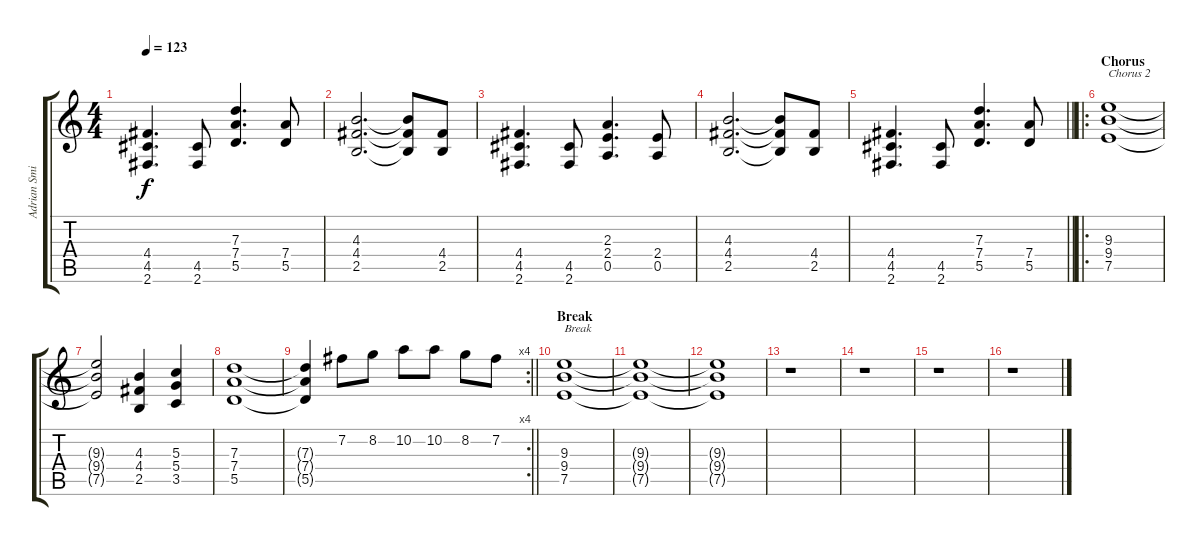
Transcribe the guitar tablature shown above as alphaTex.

\track ("Adrian Smith" "Adrian Smi") {instrument overdrivenguitar}
\staff {score tabs}
\tuning (E4 B3 G3 D3 A2 E2) {hide}
\ts (4 4)
\tempo 123
\clef g2
\ks c
(4.4 4.5 2.6).4{d dy f} (4.5 2.6).8 (7.3 7.4 5.5).4{d} (7.4 5.5).8 |
(4.3 4.4 2.5).2{d} (4.3{t} 4.4{t} 2.5{t}).8 (4.4 2.5).8 |
(4.4 4.5 2.6).4{d} (4.5 2.6).8 (2.3 2.4 0.5).4{d} (2.4 0.5).8 |
(4.3 4.4 2.5).2{d} (4.3{t} 4.4{t} 2.5{t}).8 (4.4 2.5).8 |
\barLineRight lightlight
(4.4 4.5 2.6).4{d} (4.5 2.6).8 (7.3 7.4 5.5).4{d} (7.4 5.5).8 |
\ro
\section ("" "Chorus")
(9.3 9.4 7.5).1{txt "Chorus 2"} |
(9.3{t} 9.4{t} 7.5{t}).2 (4.3 4.4 2.5).4 (5.3 5.4 3.5).4 |
(7.3 7.4 5.5).1 |
\rc 4
\barLineRight lightlight
(7.3{t} 7.4{t} 5.5{t}).4 7.2.8 8.2.8 10.2.8 10.2.8 8.2.8 7.2.8 |
\section ("" "Break")
(9.3 9.4 7.5).1{txt "Break"} |
(9.3{t} 9.4{t} 7.5{t}).1{volume 0} |
(9.3{t} 9.4{t} 7.5{t}).1 |
r.1 |
r.1 |
r.1 |
r.1
